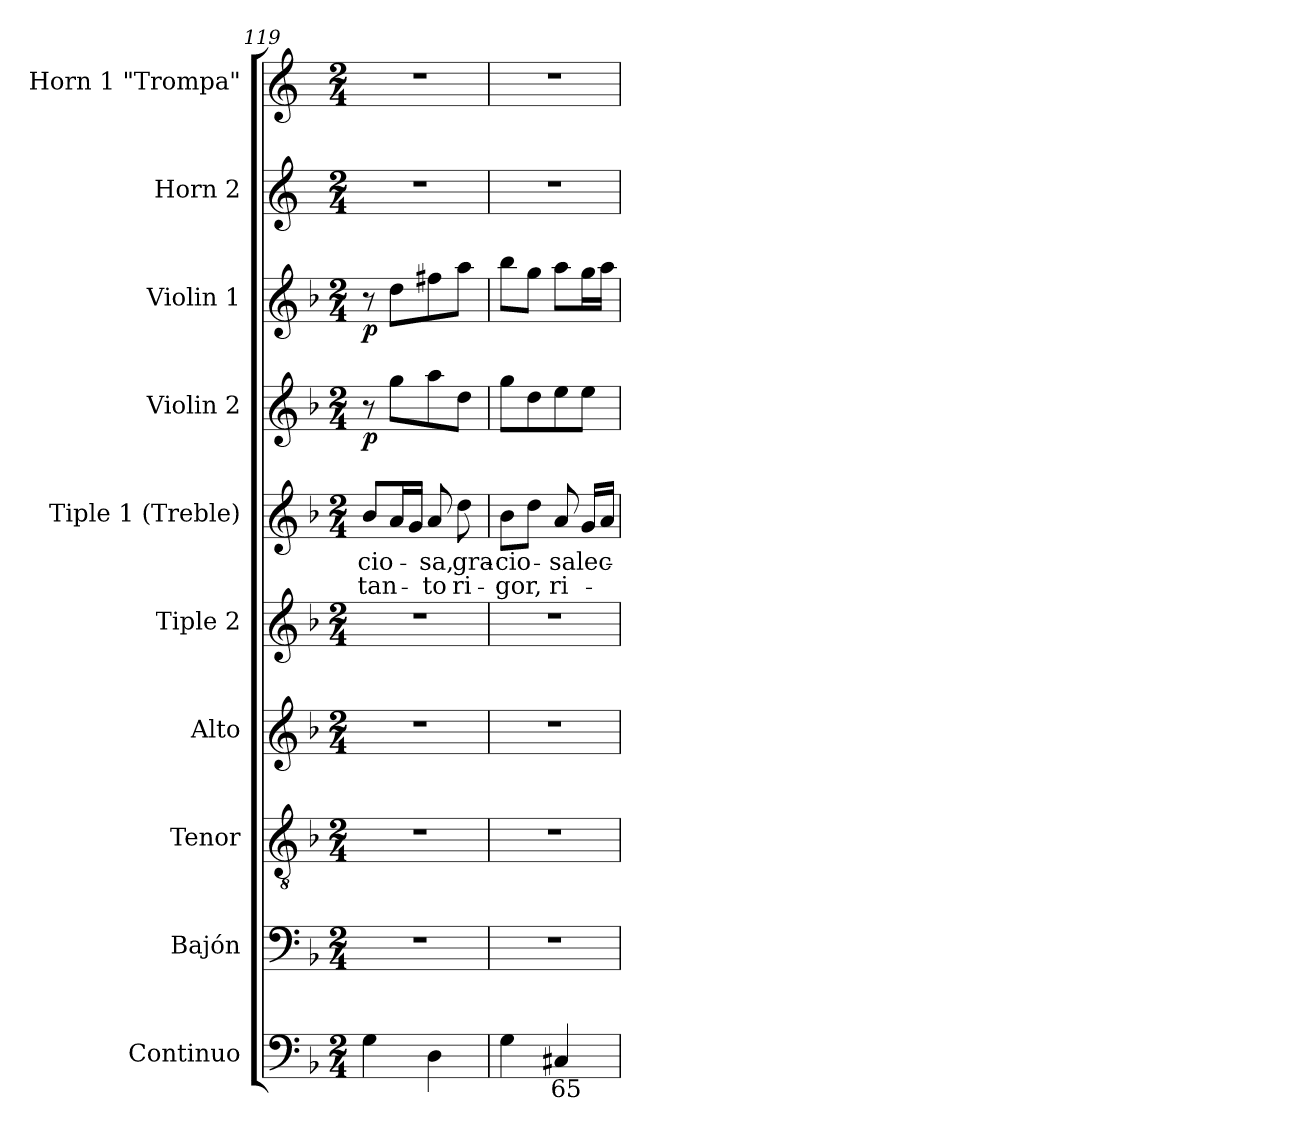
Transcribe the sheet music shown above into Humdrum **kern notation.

**kern	**kern	**kern	**kern	**kern	**kern	**text	**text	**kern	**dynam	**kern	**dynam	**kern	**kern
*part10	*part9	*part8	*part7	*part6	*part5	*part5	*part5	*part4	*part4	*part3	*part3	*part2	*part1
*staff10	*staff9	*staff8	*staff7	*staff6	*staff5	*staff5	*staff5	*staff4	*staff4	*staff3	*staff3	*staff2	*staff1
*I"Continuo	*I"Bajón	*I"Tenor	*I"Alto	*I"Tiple 2	*I"Tiple 1 (Treble)	*	*	*I"Violin 2	*	*I"Violin 1	*	*I"Horn 2	*I"Horn 1 "Trompa"
*I'Cont.	*	*I'T.	*I'A.	*	*	*	*	*I'Vln. 2	*	*I'Vln. 1	*	*I'Hn 1.	*I'Hn 1.
*clefF4	*clefF4	*clefGv2	*clefG2	*clefG2	*clefG2	*	*	*clefG2	*	*clefG2	*	*clefG2	*clefG2
*	*	*ITrd7c12	*	*	*	*	*	*	*	*	*	*ITrd7c12	*ITrd7c12
*k[b-]	*k[b-]	*k[b-]	*k[b-]	*k[b-]	*k[b-]	*	*	*k[b-]	*	*k[b-]	*	*k[]	*k[]
*F:	*F:	*F:	*F:	*F:	*F:	*	*	*F:	*	*F:	*	*C:	*C:
*M2/4	*M2/4	*M2/4	*M2/4	*M2/4	*M2/4	*	*	*M2/4	*	*M2/4	*	*M2/4	*M2/4
=119	=119	=119	=119	=119	=119	=119	=119	=119	=119	=119	=119	=119	=119
!	!LO:N:vis=1	!LO:N:vis=1	!LO:N:vis=1	!LO:N:vis=1	!	!	!	!	!	!	!	!	!
!	!	!	!	!	!	!LO:LY:b:color=#000000	!LO:LY:b:color=#000000	!	!	!	!	!LO:N:vis=1	!LO:N:vis=1
4Gi\	2r	2r	2r	2r	8b-i/L	-cio-	tan-	8r	p	8r	p	2r	2r
.	.	.	.	.	16ai/L	.	.	8ggi\L	.	8ddi\L	.	.	.
.	.	.	.	.	16gi/JJ	.	.	.	.	.	.	.	.
!	!	!	!	!	!	!LO:LY:b:color=#000000	!LO:LY:b:color=#000000	!	!	!	!	!	!
4Di\	.	.	.	.	8ai/	-sa,	-to	8aai\	.	8ff#Xi\	.	.	.
!	!	!	!	!	!	!LO:LY:b:color=#000000	!LO:LY:b:color=#000000	!	!	!	!	!	!
.	.	.	.	.	8ddi\	gra-	ri-	8ddi\J	.	8aai\J	.	.	.
=120	=120	=120	=120	=120	=120	=120	=120	=120	=120	=120	=120	=120	=120
!	!LO:N:vis=1	!LO:N:vis=1	!LO:N:vis=1	!LO:N:vis=1	!	!	!	!	!	!	!	!	!
!	!	!	!	!	!	!LO:LY:b:color=#000000	!LO:LY:b:color=#000000	!	!	!	!	!LO:N:vis=1	!LO:N:vis=1
*^	*	*	*	*	*	*	*	*	*	*	*	*	*
4Gi\	4.ryy	2r	2r	2r	2r	8b-i\L	-cio-	-gor,	8ggi\L	.	8bb-i\L	.	2r	2r
.	.	.	.	.	.	8ddi\J	.	.	8ddi\	.	8ggi\J	.	.	.
!	!	!	!	!	!	!	!LO:LY:b:color=#000000	!LO:LY:b:color=#000000	!	!	!	!	!	!
4C#Xi/	.	.	.	.	.	8ai/	-sa	ri-	8eei\	.	8aai\L	.	.	.
!	!LO:TX:b:rj:t=65	!	!	!	!	!	!	!	!	!	!	!	!	!
!	!	!	!	!	!	!	!LO:LY:b:color=#000000	!	!	!	!	!	!	!
.	8ryy	.	.	.	.	16gi/LL	lec-	.	8eei\J	.	16ggi\L	.	.	.
.	.	.	.	.	.	16ai/JJ	.	.	.	.	16aai\JJ	.	.	.
*v	*v	*	*	*	*	*	*	*	*	*	*	*	*	*
=	=	=	=	=	=	=	=	=	=	=	=	=	=
*-	*-	*-	*-	*-	*-	*-	*-	*-	*-	*-	*-	*-	*-
